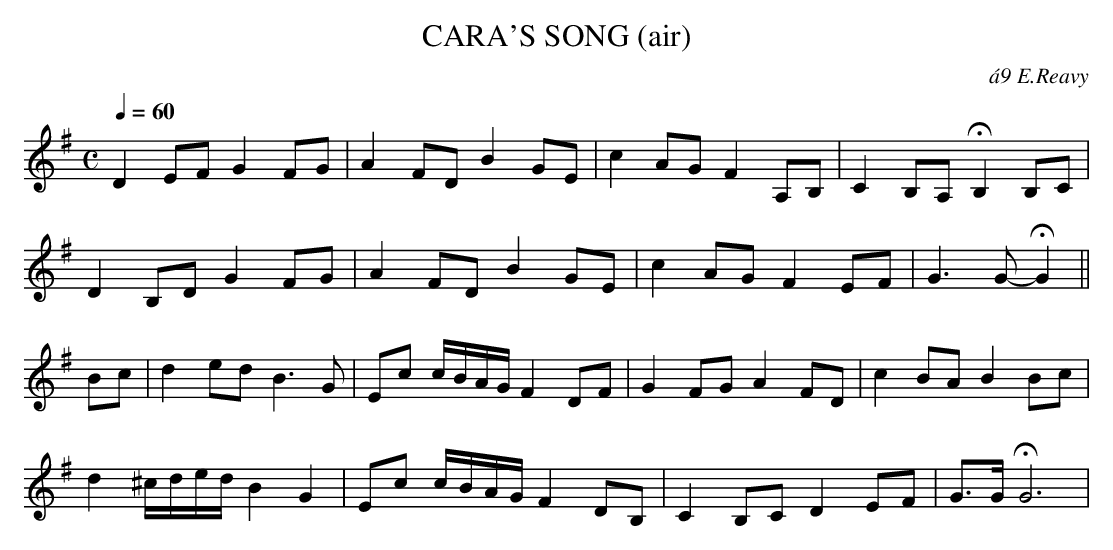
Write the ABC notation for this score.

X:1
T:CARA'S SONG (air)
C:\'a9 E.Reavy
Q:1/4=60
M:C
L:1/8 % source 1/16
K:G
D2EF G2FG|A2FD B2GE|c2AG F2A,B,|C2B,A, HB,2B,C|
D2B,D G2FG|A2FD B2GE|c2AG F2EF|G3G- HG2||
Bc|d2ed B3G|Ec c/B/A/G/ F2DF|G2FG A2FD|c2BA B2Bc|
d2 ^c/d/e/d/ B2G2|Ec c/B/A/G/ F2DB,|C2B,C D2EF|G>G HG6|
